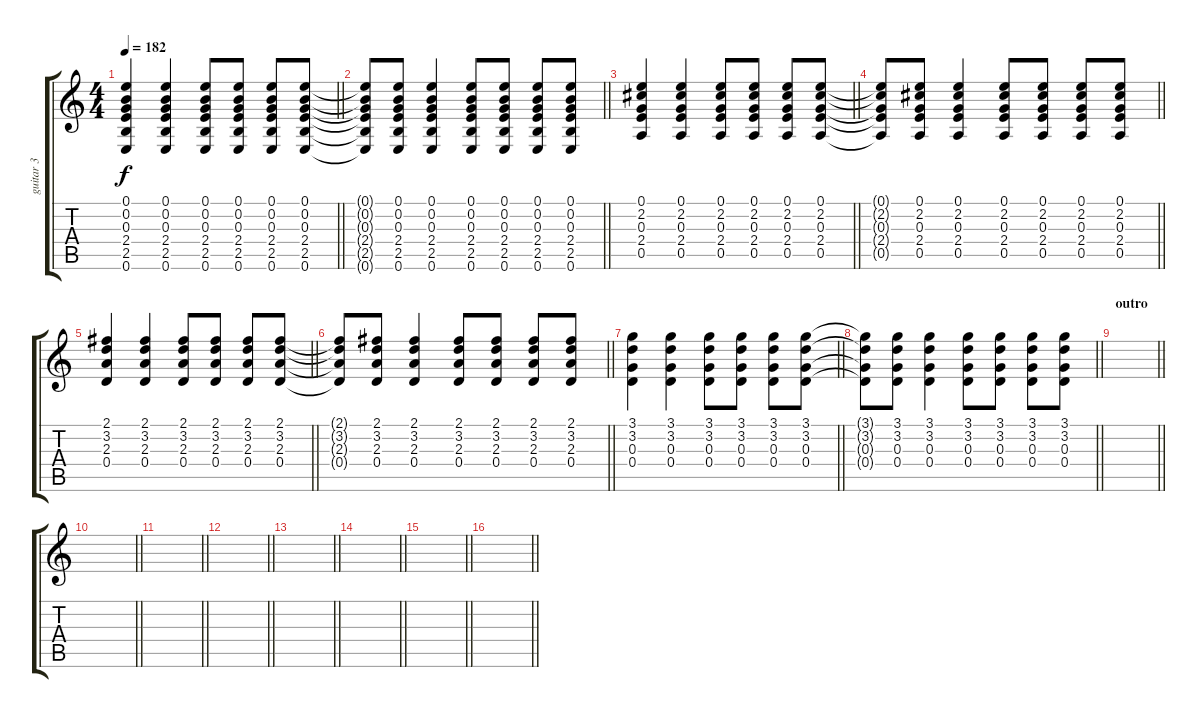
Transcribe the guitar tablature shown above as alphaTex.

\track ("guitar 3" "guitar 3") {instrument electricguitarclean}
\staff {score tabs}
\tuning (E4 B3 G3 D3 A2 E2) {hide}
\ts (4 4)
\tempo 182
\clef g2
\barLineRight lightlight
\ks c
(0.1 0.2 0.3 2.4 2.5 0.6).4{dy f} (0.1 0.2 0.3 2.4 2.5 0.6).4 (0.1 0.2 0.3 2.4 2.5 0.6).8 (0.1 0.2 0.3 2.4 2.5 0.6).8 (0.1 0.2 0.3 2.4 2.5 0.6).8 (0.1 0.2 0.3 2.4 2.5 0.6).8 |
\barLineRight lightlight
(0.1{t} 0.2{t} 0.3{t} 2.4{t} 2.5{t} 0.6{t}).8 (0.1 0.2 0.3 2.4 2.5 0.6).8 (0.1 0.2 0.3 2.4 2.5 0.6).4 (0.1 0.2 0.3 2.4 2.5 0.6).8 (0.1 0.2 0.3 2.4 2.5 0.6).8 (0.1 0.2 0.3 2.4 2.5 0.6).8 (0.1 0.2 0.3 2.4 2.5 0.6).8 |
\barLineRight lightlight
(0.1 2.2 0.3 2.4 0.5).4 (0.1 2.2 0.3 2.4 0.5).4 (0.1 2.2 0.3 2.4 0.5).8 (0.1 2.2 0.3 2.4 0.5).8 (0.1 2.2 0.3 2.4 0.5).8 (0.1 2.2 0.3 2.4 0.5).8 |
\barLineRight lightlight
(0.1{t} 2.2{t} 0.3{t} 2.4{t} 0.5{t}).8 (0.1 2.2 0.3 2.4 0.5).8 (0.1 2.2 0.3 2.4 0.5).4 (0.1 2.2 0.3 2.4 0.5).8 (0.1 2.2 0.3 2.4 0.5).8 (0.1 2.2 0.3 2.4 0.5).8 (0.1 2.2 0.3 2.4 0.5).8 |
\barLineRight lightlight
(2.1 3.2 2.3 0.4).4 (2.1 3.2 2.3 0.4).4 (2.1 3.2 2.3 0.4).8 (2.1 3.2 2.3 0.4).8 (2.1 3.2 2.3 0.4).8 (2.1 3.2 2.3 0.4).8 |
\barLineRight lightlight
(2.1{t} 3.2{t} 2.3{t} 0.4{t}).8 (2.1 3.2 2.3 0.4).8 (2.1 3.2 2.3 0.4).4 (2.1 3.2 2.3 0.4).8 (2.1 3.2 2.3 0.4).8 (2.1 3.2 2.3 0.4).8 (2.1 3.2 2.3 0.4).8 |
\barLineRight lightlight
(3.1 3.2 0.3 0.4).4 (3.1 3.2 0.3 0.4).4 (3.1 3.2 0.3 0.4).8 (3.1 3.2 0.3 0.4).8 (3.1 3.2 0.3 0.4).8 (3.1 3.2 0.3 0.4).8 |
\barLineRight lightlight
(3.1{t} 3.2{t} 0.3{t} 0.4{t}).8 (3.1 3.2 0.3 0.4).8 (3.1 3.2 0.3 0.4).4 (3.1 3.2 0.3 0.4).8 (3.1 3.2 0.3 0.4).8 (3.1 3.2 0.3 0.4).8 (3.1 3.2 0.3 0.4).8 |
\section ("" "outro")
\barLineRight lightlight
|
\barLineRight lightlight
|
\barLineRight lightlight
|
\barLineRight lightlight
|
\barLineRight lightlight
|
\barLineRight lightlight
|
\barLineRight lightlight
|
\barLineRight lightlight
